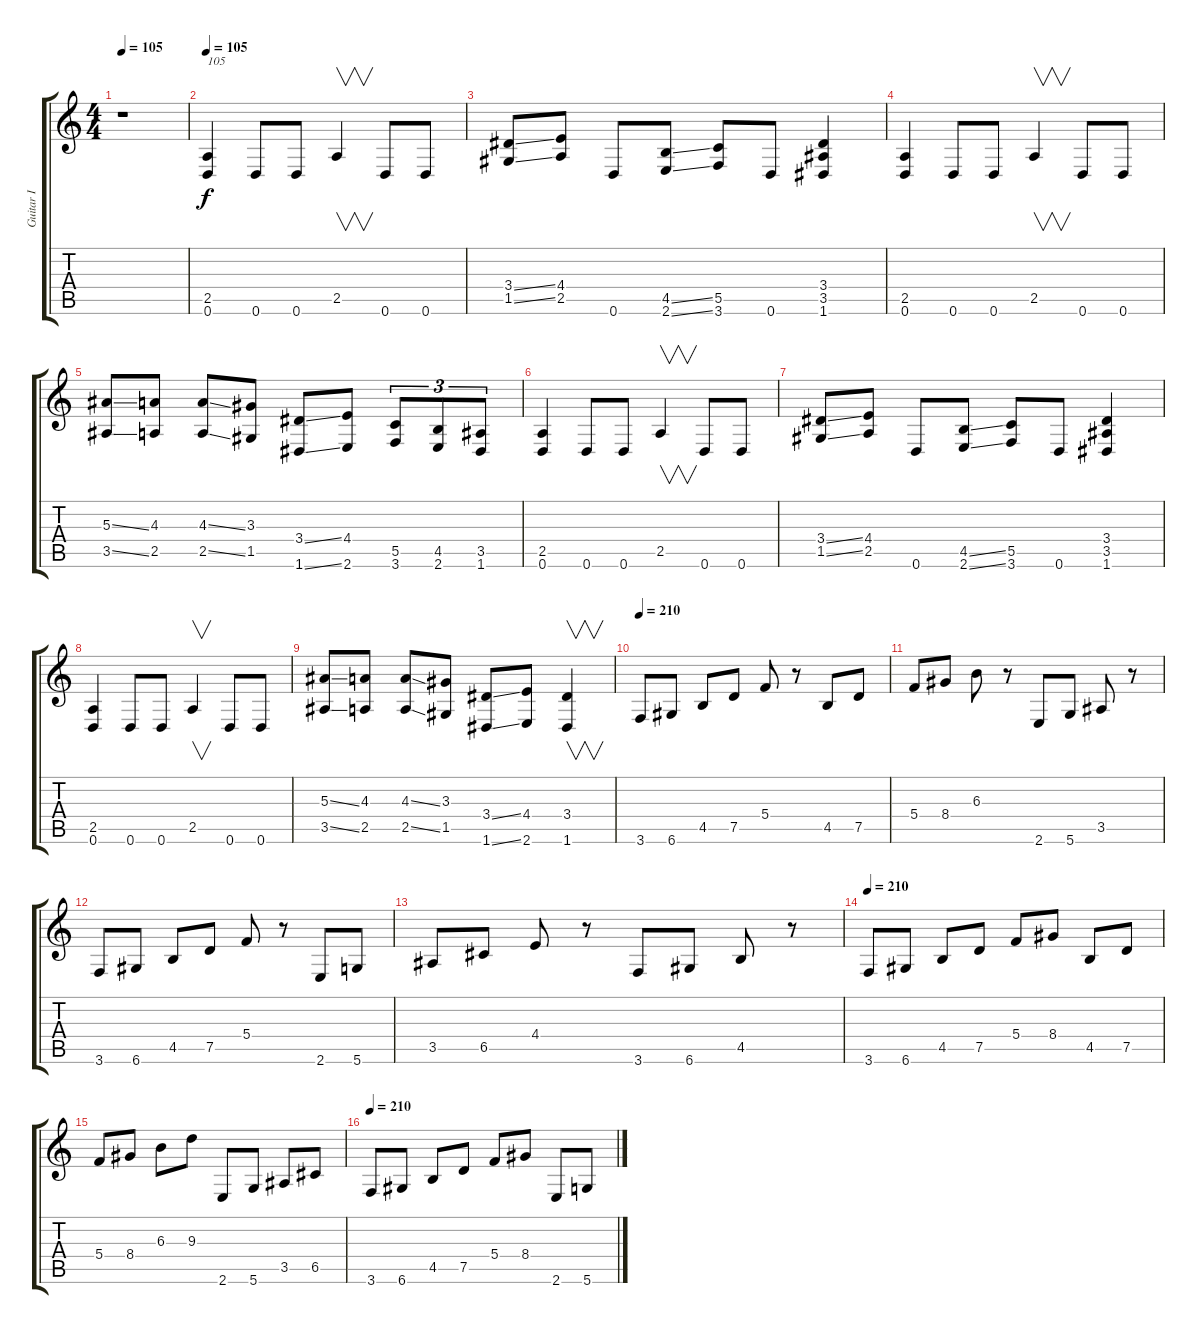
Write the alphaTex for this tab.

\track ("Guitar I" "Guitar I") {instrument distortionguitar}
\staff {score tabs}
\tuning (D4 A3 F3 C3 G2 D2) {hide}
\ts (4 4)
\tempo 105
\clef g2
\ks c
r.1{dy f instrument distortionguitar} |
\tempo 105
(2.5 0.6).4{txt "105"} 0.6.8 0.6.8 2.5.4{v} 0.6.8 0.6.8 |
(3.4{ss} 1.5{ss}).8 (4.4 2.5).8 0.6.8 (4.5{ss} 2.6{ss}).8 (5.5 3.6).8 0.6.8 (3.4 3.5 1.6).4 |
(2.5 0.6).4 0.6.8 0.6.8 2.5.4{v} 0.6.8 0.6.8 |
(5.3{ss} 3.5{ss}).8 (4.3 2.5).8 (4.3{ss} 2.5{ss}).8 (3.3 1.5).8 (3.4{ss} 1.6{ss}).8 (4.4 2.6).8 (5.5 3.6).8{tu (3 2)} (4.5 2.6).8{tu (3 2)} (3.5 1.6).8{tu (3 2)} |
(2.5 0.6).4 0.6.8 0.6.8 2.5.4{v} 0.6.8 0.6.8 |
(3.4{ss} 1.5{ss}).8 (4.4 2.5).8 0.6.8 (4.5{ss} 2.6{ss}).8 (5.5 3.6).8 0.6.8 (3.4 3.5 1.6).4 |
(2.5 0.6).4 0.6.8 0.6.8 2.5.4{v} 0.6.8 0.6.8 |
(5.3{ss} 3.5{ss}).8 (4.3 2.5).8 (4.3{ss} 2.5{ss}).8 (3.3 1.5).8 (3.4{ss} 1.6{ss}).8 (4.4 2.6).8 (3.4 1.6).4{v} |
\tempo 210
3.6.8 6.6.8 4.5.8 7.5.8 5.4.8 r.8 4.5.8 7.5.8 |
5.4.8 8.4.8 6.3.8 r.8 2.6.8 5.6.8 3.5.8 r.8 |
3.6.8 6.6.8 4.5.8 7.5.8 5.4.8 r.8 2.6.8 5.6.8 |
3.5.8 6.5.8 4.4.8 r.8 3.6.8 6.6.8 4.5.8 r.8 |
\tempo 210
3.6.8 6.6.8 4.5.8 7.5.8 5.4.8 8.4.8 4.5.8 7.5.8 |
5.4.8 8.4.8 6.3.8 9.3.8 2.6.8 5.6.8 3.5.8 6.5.8 |
\tempo 210
3.6.8 6.6.8 4.5.8 7.5.8 5.4.8 8.4.8 2.6.8 5.6.8
